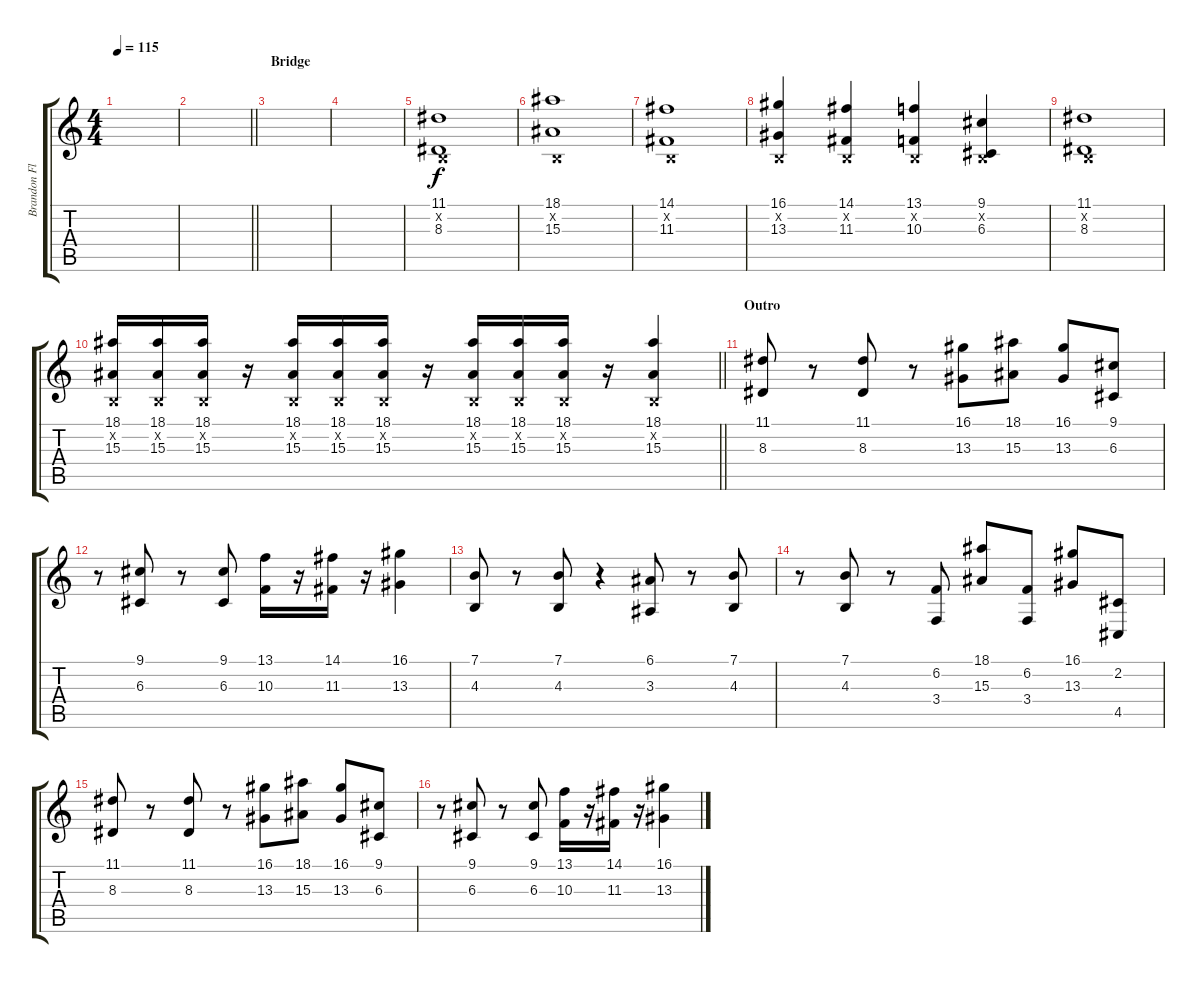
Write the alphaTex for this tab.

\track ("Brandon Flowers (Synth)" "Brandon Fl") {instrument lead2sawtooth}
\staff {score tabs}
\tuning (E4 B3 G3 D3 A2 E2) {hide}
\ts (4 4)
\tempo 115
\clef g2
\ks c
|
\barLineRight lightlight
|
\section ("" "Bridge")
|
|
(11.1 0.2{x} 8.3).1 |
(18.1 0.2{x} 15.3).1 |
(14.1 0.2{x} 11.3).1 |
(16.1 0.2{x} 13.3).4 (14.1 0.2{x} 11.3).4 (13.1 0.2{x} 10.3).4 (9.1 0.2{x} 6.3).4 |
(11.1 0.2{x} 8.3).1 |
\barLineRight lightlight
(18.1 0.2{x} 15.3).16 (18.1 0.2{x} 15.3).16 (18.1 0.2{x} 15.3).16 r.16 (18.1 0.2{x} 15.3).16 (18.1 0.2{x} 15.3).16 (18.1 0.2{x} 15.3).16 r.16 (18.1 0.2{x} 15.3).16 (18.1 0.2{x} 15.3).16 (18.1 0.2{x} 15.3).16 r.16 (18.1 0.2{x} 15.3).4 |
\section ("" "Outro")
(11.1 8.3).8 r.8 (11.1 8.3).8 r.8 (16.1 13.3).8 (18.1 15.3).8 (16.1 13.3).8 (9.1 6.3).8 |
r.8 (9.1 6.3).8 r.8 (9.1 6.3).8 (13.1 10.3).16 r.16 (14.1 11.3).16 r.16 (16.1 13.3).4 |
(7.1 4.3).8 r.8 (7.1 4.3).8 r.4 (6.1 3.3).8 r.8 (7.1 4.3).8 |
r.8 (7.1 4.3).8 r.8 (6.2 3.4).8 (18.1 15.3).8 (6.2 3.4).8 (16.1 13.3).8 (2.2 4.5).8 |
(11.1 8.3).8 r.8 (11.1 8.3).8 r.8 (16.1 13.3).8 (18.1 15.3).8 (16.1 13.3).8 (9.1 6.3).8 |
r.8 (9.1 6.3).8 r.8 (9.1 6.3).8 (13.1 10.3).16 r.16 (14.1 11.3).16 r.16 (16.1 13.3).4
